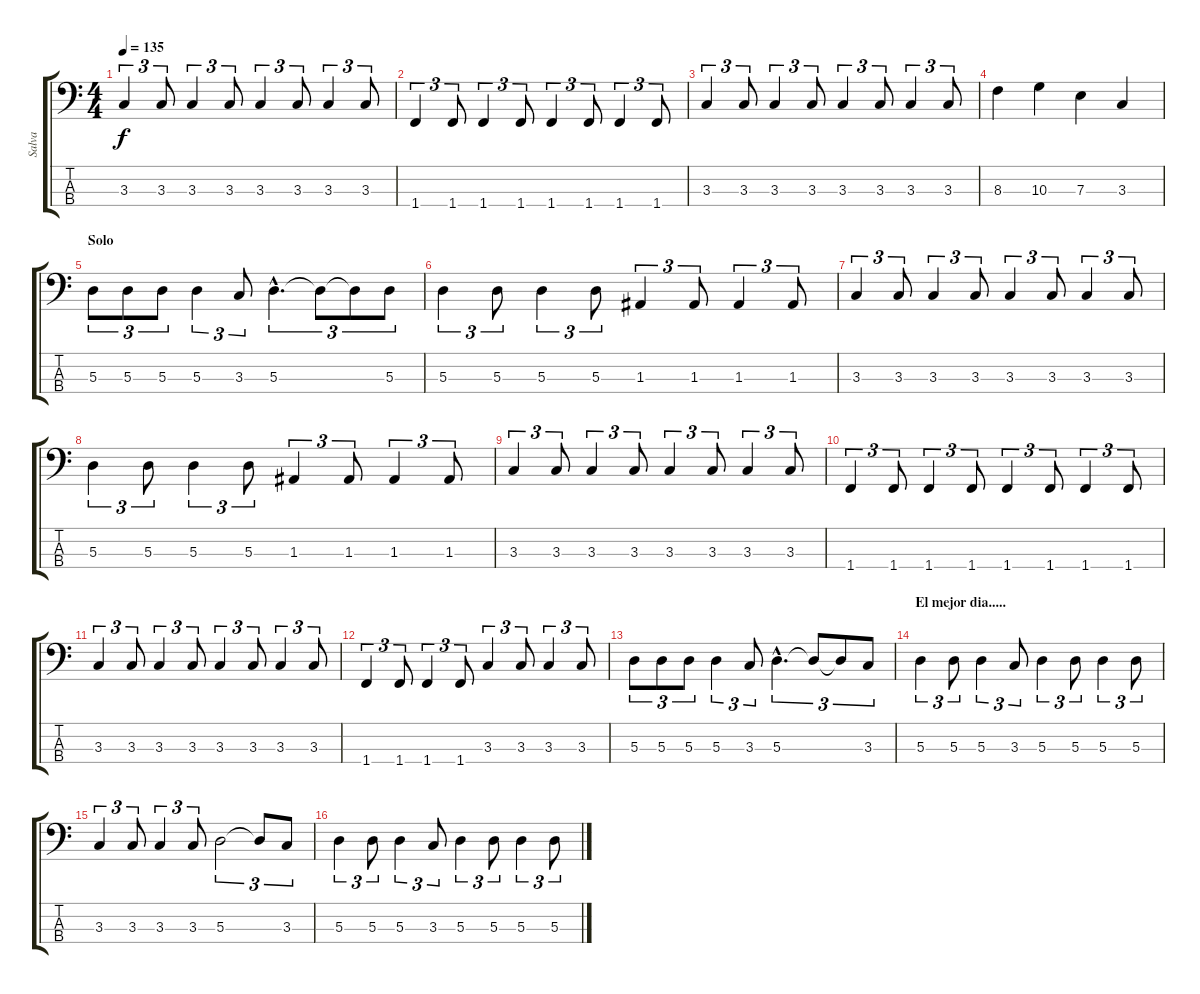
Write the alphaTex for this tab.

\track ("Salva" "Salva") {instrument electricbassfinger}
\staff {score tabs}
\tuning (G2 D2 A1 E1) {hide}
\ts (4 4)
\tempo 135
\clef f4
\ks c
3.3.4{tu (3 2) dy f} 3.3.8{tu (3 2)} 3.3.4{tu (3 2)} 3.3.8{tu (3 2)} 3.3.4{tu (3 2)} 3.3.8{tu (3 2)} 3.3.4{tu (3 2)} 3.3.8{tu (3 2)} |
1.4.4{tu (3 2)} 1.4.8{tu (3 2)} 1.4.4{tu (3 2)} 1.4.8{tu (3 2)} 1.4.4{tu (3 2)} 1.4.8{tu (3 2)} 1.4.4{tu (3 2)} 1.4.8{tu (3 2)} |
3.3.4{tu (3 2)} 3.3.8{tu (3 2)} 3.3.4{tu (3 2)} 3.3.8{tu (3 2)} 3.3.4{tu (3 2)} 3.3.8{tu (3 2)} 3.3.4{tu (3 2)} 3.3.8{tu (3 2)} |
8.3.4 10.3.4 7.3.4 3.3.4 |
\section ("" "Solo")
5.3.8{tu (3 2)} 5.3.8{tu (3 2)} 5.3.8{tu (3 2)} 5.3.4{tu (3 2)} 3.3.8{tu (3 2)} 5.3{hac}.4{d tu (3 2)} 5.3{t}.8{tu (3 2)} 5.3{t}.8{tu (3 2)} 5.3.8{tu (3 2)} |
5.3.4{tu (3 2)} 5.3.8{tu (3 2)} 5.3.4{tu (3 2)} 5.3.8{tu (3 2)} 1.3.4{tu (3 2)} 1.3.8{tu (3 2)} 1.3.4{tu (3 2)} 1.3.8{tu (3 2)} |
3.3.4{tu (3 2)} 3.3.8{tu (3 2)} 3.3.4{tu (3 2)} 3.3.8{tu (3 2)} 3.3.4{tu (3 2)} 3.3.8{tu (3 2)} 3.3.4{tu (3 2)} 3.3.8{tu (3 2)} |
5.3.4{tu (3 2)} 5.3.8{tu (3 2)} 5.3.4{tu (3 2)} 5.3.8{tu (3 2)} 1.3.4{tu (3 2)} 1.3.8{tu (3 2)} 1.3.4{tu (3 2)} 1.3.8{tu (3 2)} |
3.3.4{tu (3 2)} 3.3.8{tu (3 2)} 3.3.4{tu (3 2)} 3.3.8{tu (3 2)} 3.3.4{tu (3 2)} 3.3.8{tu (3 2)} 3.3.4{tu (3 2)} 3.3.8{tu (3 2)} |
1.4.4{tu (3 2)} 1.4.8{tu (3 2)} 1.4.4{tu (3 2)} 1.4.8{tu (3 2)} 1.4.4{tu (3 2)} 1.4.8{tu (3 2)} 1.4.4{tu (3 2)} 1.4.8{tu (3 2)} |
3.3.4{tu (3 2)} 3.3.8{tu (3 2)} 3.3.4{tu (3 2)} 3.3.8{tu (3 2)} 3.3.4{tu (3 2)} 3.3.8{tu (3 2)} 3.3.4{tu (3 2)} 3.3.8{tu (3 2)} |
1.4.4{tu (3 2)} 1.4.8{tu (3 2)} 1.4.4{tu (3 2)} 1.4.8{tu (3 2)} 3.3.4{tu (3 2)} 3.3.8{tu (3 2)} 3.3.4{tu (3 2)} 3.3.8{tu (3 2)} |
5.3.8{tu (3 2)} 5.3.8{tu (3 2)} 5.3.8{tu (3 2)} 5.3.4{tu (3 2)} 3.3.8{tu (3 2)} 5.3{hac}.4{d tu (3 2)} 5.3{t}.8{tu (3 2)} 5.3{t}.8{tu (3 2)} 3.3.8{tu (3 2)} |
\section ("" "El mejor dia.....")
5.3.4{tu (3 2)} 5.3.8{tu (3 2)} 5.3.4{tu (3 2)} 3.3.8{tu (3 2)} 5.3.4{tu (3 2)} 5.3.8{tu (3 2)} 5.3.4{tu (3 2)} 5.3.8{tu (3 2)} |
3.3.4{tu (3 2)} 3.3.8{tu (3 2)} 3.3.4{tu (3 2)} 3.3.8{tu (3 2)} 5.3.2{tu (3 2)} 5.3{t}.8{tu (3 2)} 3.3.8{tu (3 2)} |
5.3.4{tu (3 2)} 5.3.8{tu (3 2)} 5.3.4{tu (3 2)} 3.3.8{tu (3 2)} 5.3.4{tu (3 2)} 5.3.8{tu (3 2)} 5.3.4{tu (3 2)} 5.3.8{tu (3 2)}
